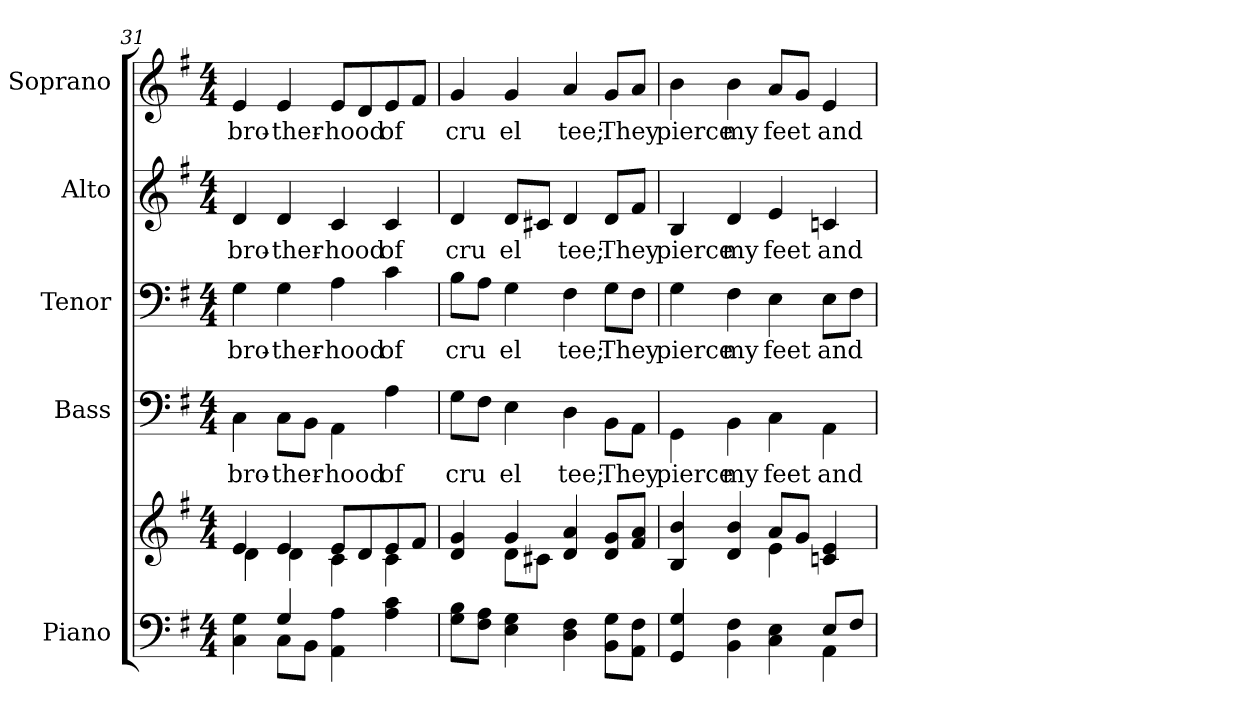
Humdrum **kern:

**kern	**kern	**kern	**text	**kern	**text	**kern	**text	**kern	**text
*part5	*part5	*part4	*part4	*part3	*part3	*part2	*part2	*part1	*part1
*staff6	*staff5	*staff4	*staff4	*staff3	*staff3	*staff2	*staff2	*staff1	*staff1
*I"Piano	*	*I"Bass	*	*I"Tenor	*	*I"Alto	*	*I"Soprano	*
*	*	*I'B.	*	*	*	*	*	*	*
!!LO:PB:g=z
*clefF4	*clefG2	*clefF4	*	*clefF4	*	*clefG2	*	*clefG2	*
*k[f#]	*k[f#]	*k[f#]	*	*k[f#]	*	*k[f#]	*	*k[f#]	*
*G:	*G:	*G:	*	*G:	*	*G:	*	*G:	*
*M4/4	*M4/4	*M4/4	*	*M4/4	*	*M4/4	*	*M4/4	*
=31	=31	=31	=31	=31	=31	=31	=31	=31	=31
*^	*^	*	*	*	*	*	*	*	*
!	!	!	!	!	!LO:LY:b:color=#000000	!	!	!	!	!	!
!	!	!	!	!	!	!	!LO:LY:b:color=#000000	!	!	!	!
!	!	!	!	!	!	!	!	!	!LO:LY:b:color=#000000	!	!
!	!	!	!	!	!	!	!	!	!	!	!LO:LY:b:color=#000000
4Ci\ 4Gi	4ryy	4ei/	4di\	4Ci\	bro-	4Gi\	bro-	4di/	bro-	4ei/	bro-
!	!	!	!	!	!LO:LY:b:color=#000000	!	!	!	!	!	!
!	!	!	!	!	!	!	!LO:LY:b:color=#000000	!	!	!	!
!	!	!	!	!	!	!	!	!	!LO:LY:b:color=#000000	!	!
!	!	!	!	!	!	!	!	!	!	!	!LO:LY:b:color=#000000
4Gi/	8Ci\L	4ei/	4di\	8Ci\L	-ther-	4Gi\	-ther-	4di/	-ther-	4ei/	-ther-
.	8BBi\J	.	.	8BBi\J	.	.	.	.	.	.	.
!	!	!	!	!	!LO:LY:b:color=#000000	!	!	!	!	!	!
!	!	!	!	!	!	!	!LO:LY:b:color=#000000	!	!	!	!
!	!	!	!	!	!	!	!	!	!LO:LY:b:color=#000000	!	!
!	!	!	!	!	!	!	!	!	!	!	!LO:LY:b:color=#000000
4AAi\ 4Ai	2ryy	8ei/L	4ci\	4AAi\	-hood	4Ai\	-hood	4ci/	-hood	8ei/L	-hood
.	.	8di/	.	.	.	.	.	.	.	8di/	.
!	!	!	!	!	!LO:LY:b:color=#000000	!	!	!	!	!	!
!	!	!	!	!	!	!	!LO:LY:b:color=#000000	!	!	!	!
!	!	!	!	!	!	!	!	!	!LO:LY:b:color=#000000	!	!
!	!	!	!	!	!	!	!	!	!	!	!LO:LY:b:color=#000000
4Ai\ 4ci	.	8ei/	4ci\	4Ai\	of	4ci\	of	4ci/	of	8ei/	of
.	.	8f#i/J	.	.	.	.	.	.	.	8f#i/J	.
=32	=32	=32	=32	=32	=32	=32	=32	=32	=32	=32	=32
!	!	!	!	!	!LO:LY:b:color=#000000	!	!	!	!	!	!
!	!	!	!	!	!	!	!LO:LY:b:color=#000000	!	!	!	!
!	!	!	!	!	!	!	!	!	!LO:LY:b:color=#000000	!	!
!	!	!	!	!	!	!	!	!	!	!	!LO:LY:b:color=#000000
8Gi\ 8BiL	4ryy	4di/ 4gi	4ryy	8Gi\L	cru	8Bi\L	cru	4di/	cru	4gi/	cru
8F#i\ 8AiJ	.	.	.	8F#i\J	.	8Ai\J	.	.	.	.	.
!	!	!	!	!	!LO:LY:b:color=#000000	!	!	!	!	!	!
!	!	!	!	!	!	!	!LO:LY:b:color=#000000	!	!	!	!
!	!	!	!	!	!	!	!	!	!LO:LY:b:color=#000000	!	!
!	!	!	!	!	!	!	!	!	!	!	!LO:LY:b:color=#000000
4Ei\ 4Gi	4ryy	4gi/	8di\L	4Ei\	el	4Gi\	el	8di/L	el	4gi/	el
.	.	.	8c#Xi\J	.	.	.	.	8c#Xi/J	.	.	.
!	!	!	!	!	!LO:LY:b:color=#000000	!	!	!	!	!	!
!	!	!	!	!	!	!	!LO:LY:b:color=#000000	!	!	!	!
!	!	!	!	!	!	!	!	!	!LO:LY:b:color=#000000	!	!
!	!	!	!	!	!	!	!	!	!	!	!LO:LY:b:color=#000000
4Di\ 4F#i	4ryy	4di/ 4ai	2ryy	4Di\	tee;	4F#i\	tee;	4di/	tee;	4ai/	tee;
!	!	!	!	!	!LO:LY:b:color=#000000	!	!	!	!	!	!
!	!	!	!	!	!	!	!LO:LY:b:color=#000000	!	!	!	!
!	!	!	!	!	!	!	!	!	!LO:LY:b:color=#000000	!	!
!	!	!	!	!	!	!	!	!	!	!	!LO:LY:b:color=#000000
8BBi\ 8GiL	4ryy	8di/ 8giL	.	8BBi\L	They	8Gi\L	They	8di/L	They	8gi/L	They
8AAi\ 8F#iJ	.	8f#i/ 8aiJ	.	8AAi\J	.	8F#i\J	.	8f#i/J	.	8ai/J	.
=33	=33	=33	=33	=33	=33	=33	=33	=33	=33	=33	=33
!	!	!	!	!	!LO:LY:b:color=#000000	!	!	!	!	!	!
!	!	!	!	!	!	!	!LO:LY:b:color=#000000	!	!	!	!
!	!	!	!	!	!	!	!	!	!LO:LY:b:color=#000000	!	!
!	!	!	!	!	!	!	!	!	!	!	!LO:LY:b:color=#000000
4GGi/ 4Gi	2ryy	4Bi/ 4bi	2ryy	4GGi\	pierce	4Gi\	pierce	4Bi/	pierce	4bi\	pierce
!	!	!	!	!	!LO:LY:b:color=#000000	!	!	!	!	!	!
!	!	!	!	!	!	!	!LO:LY:b:color=#000000	!	!	!	!
!	!	!	!	!	!	!	!	!	!LO:LY:b:color=#000000	!	!
!	!	!	!	!	!	!	!	!	!	!	!LO:LY:b:color=#000000
4BBi\ 4F#i	.	4di/ 4bi	.	4BBi\	my	4F#i\	my	4di/	my	4bi\	my
!	!	!	!	!	!LO:LY:b:color=#000000	!	!	!	!	!	!
!	!	!	!	!	!	!	!LO:LY:b:color=#000000	!	!	!	!
!	!	!	!	!	!	!	!	!	!LO:LY:b:color=#000000	!	!
!	!	!	!	!	!	!	!	!	!	!	!LO:LY:b:color=#000000
4Ci\ 4Ei	4ryy	8ai/L	4ei\	4Ci\	feet	4Ei\	feet	4ei/	feet	8ai/L	feet
.	.	8gi/J	.	.	.	.	.	.	.	8gi/J	.
!	!	!	!	!	!LO:LY:b:color=#000000	!	!	!	!	!	!
!	!	!	!	!	!	!	!LO:LY:b:color=#000000	!	!	!	!
!	!	!	!	!	!	!	!	!	!LO:LY:b:color=#000000	!	!
!	!	!	!	!	!	!	!	!	!	!	!LO:LY:b:color=#000000
8Ei/L	4AAi\	4cni/ 4ei	4ryy	4AAi\	and	8Ei\L	and	4cni/	and	4ei/	and
8F#i/J	.	.	.	.	.	8F#i\J	.	.	.	.	.
*v	*v	*	*	*	*	*	*	*	*	*	*
*	*v	*v	*	*	*	*	*	*	*	*
=	=	=	=	=	=	=	=	=	=
*-	*-	*-	*-	*-	*-	*-	*-	*-	*-
